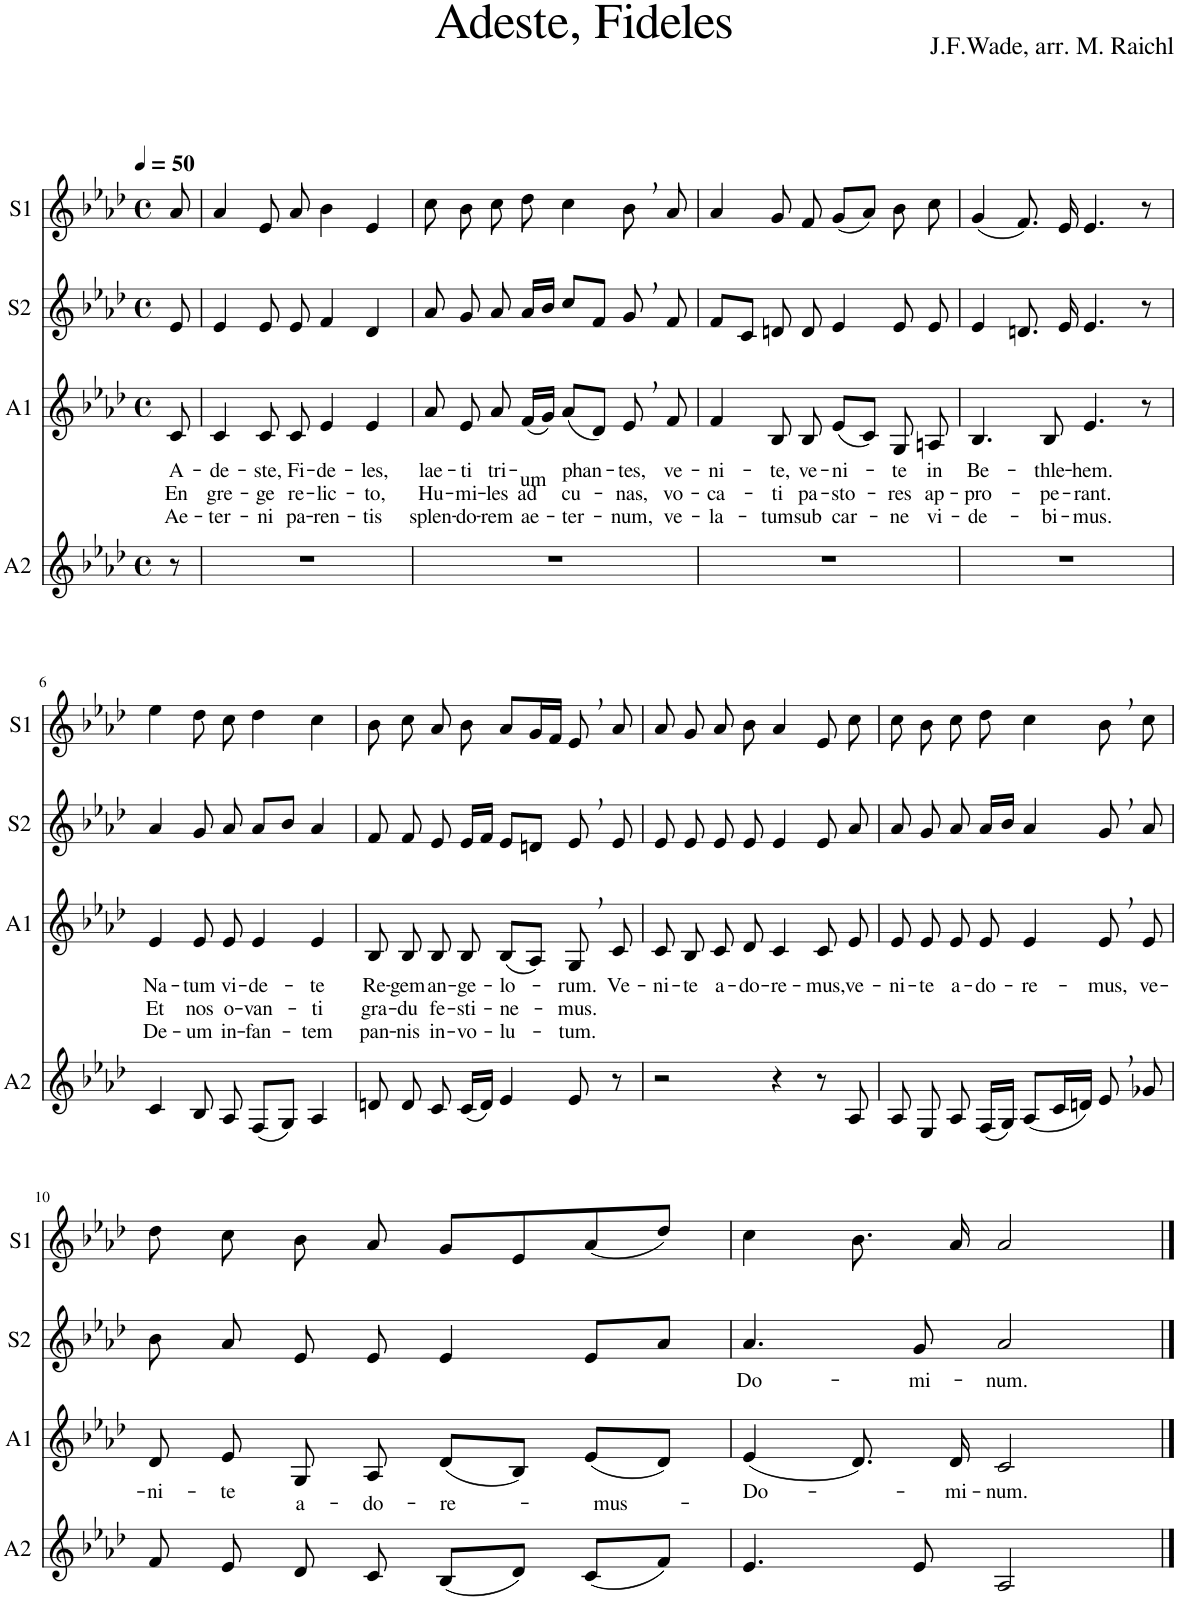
**kern	**kern	**text	**text	**text	**kern	**text	**kern
*part4	*part3	*part3	*part3	*part3	*part2	*part2	*part1
*staff4	*staff3	*staff3	*staff3	*staff3	*staff2	*staff2	*staff1
*I"A2	*I"A1	*	*	*	*I"S2	*	*I"S1
*I'A2	*I'A1	*	*	*	*I'S2	*	*I'S1
*clefG2	*clefG2	*	*	*	*clefG2	*	*clefG2
*k[b-e-a-d-]	*k[b-e-a-d-]	*	*	*	*k[b-e-a-d-]	*	*k[b-e-a-d-]
*M4/4	*M4/4	*	*	*	*M4/4	*	*M4/4
*met(c)	*met(c)	*	*	*	*met(c)	*	*met(c)
*MM50	*MM50	*	*	*	*MM50	*	*MM50
=1	=1	=1	=1	=1	=1	=1	=1
!	!	!LO:LY:b	!LO:LY:b	!LO:LY:b	!	!	!
8r	8c/	A-	En	Ae-	8e-/	.	8a-/
=2	=2	=2	=2	=2	=2	=2	=2
!	!	!LO:LY:b	!LO:LY:b	!LO:LY:b	!	!	!
1r	4c/	-de-	gre-	-ter-	4e-/	.	4a-/
!	!	!LO:LY:b	!LO:LY:b	!LO:LY:b	!	!	!
.	8c/	-ste,	-ge	-ni	8e-/	.	8e-/
!	!	!LO:LY:b	!LO:LY:b	!LO:LY:b	!	!	!
.	8c/	Fi-	re-	pa-	8e-/	.	8a-/
!	!	!LO:LY:b	!LO:LY:b	!LO:LY:b	!	!	!
.	4e-/	-de-	-lic-	-ren-	4f/	.	4b-\
!	!	!LO:LY:b	!LO:LY:b	!LO:LY:b	!	!	!
.	4e-/	-les,	-to,	-tis	4d-/	.	4e-/
=3	=3	=3	=3	=3	=3	=3	=3
!	!	!LO:LY:b	!LO:LY:b	!LO:LY:b	!	!	!
1r	8a-/	lae-	Hu-	splen-	8a-/	.	8cc\
!	!	!LO:LY:b	!LO:LY:b	!LO:LY:b	!	!	!
.	8e-/	-ti	-mi-	-do-	8g/	.	8b-\
!	!	!LO:LY:b	!LO:LY:b	!LO:LY:b	!	!	!
.	8a-/	tri-	-les	-rem	8a-/	.	8cc\
!	!	!LO:LY:b	!LO:LY:b	!LO:LY:b	!	!	!
.	(16f/LL	-um	ad	ae-	16a-/LL	.	8dd-\
.	16g/JJ)	.	.	.	16b-/JJ	.	.
!	!	!LO:LY:b	!LO:LY:b	!LO:LY:b	!	!	!
.	(8a-/L	phan-	cu-	-ter-	8cc/L	.	4cc\
.	8d-/J)	.	.	.	8f/J	.	.
!	!	!LO:LY:b	!LO:LY:b	!LO:LY:b	!	!	!
.	8e-,/	tes,	-nas,	-num,	8g,/	.	8b-,\
!	!	!LO:LY:b	!LO:LY:b	!LO:LY:b	!	!	!
.	8f/	ve-	vo-	ve-	8f/	.	8a-/
=4	=4	=4	=4	=4	=4	=4	=4
!	!	!LO:LY:b	!LO:LY:b	!LO:LY:b	!	!	!
1r	4f/	-ni-	-ca-	-la-	8f/L	.	4a-/
.	.	.	.	.	8c/J	.	.
!	!	!LO:LY:b	!LO:LY:b	!LO:LY:b	!	!	!
.	8B-/	-te,	-ti	-tum	8dn/	.	8g/
!	!	!LO:LY:b	!LO:LY:b	!LO:LY:b	!	!	!
.	8B-/	ve-	pa-	sub	8d/	.	8f/
!	!	!LO:LY:b	!LO:LY:b	!LO:LY:b	!	!	!
.	(8e-/L	-ni-	-sto-	car-	4e-/	.	(8g/L
.	8c/J)	.	.	.	.	.	8a-/J)
!	!	!LO:LY:b	!LO:LY:b	!LO:LY:b	!	!	!
.	8G/	-te	-res	ne	8e-/	.	8b-\
!	!	!LO:LY:b	!LO:LY:b	!LO:LY:b	!	!	!
.	8An/	in	ap-	vi-	8e-/	.	8cc\
=5	=5	=5	=5	=5	=5	=5	=5
!	!	!LO:LY:b	!LO:LY:b	!LO:LY:b	!	!	!
1r	4.B-/	Be-	-pro-	-de-	4e-/	.	(4g/
.	.	.	.	.	8.dn/	.	8.f/)
!	!	!LO:LY:b	!LO:LY:b	!LO:LY:b	!	!	!
.	8B-/	thle-	-pe-	-bi-	.	.	.
.	.	.	.	.	16e-/	.	16e-/
!	!	!LO:LY:b	!LO:LY:b	!LO:LY:b	!	!	!
.	4.e-/	-hem.	-rant.	-mus.	4.e-/	.	4.e-/
.	8r	.	.	.	8r	.	8r
!!LO:LB:g=z
=6	=6	=6	=6	=6	=6	=6	=6
!	!	!LO:LY:b	!LO:LY:b	!LO:LY:b	!	!	!
4c/	4e-/	Na-	Et	De-	4a-/	.	4ee-\
!	!	!LO:LY:b	!LO:LY:b	!LO:LY:b	!	!	!
8B-/	8e-/	-tum	nos	-um	8g/	.	8dd-\
!	!	!LO:LY:b	!LO:LY:b	!LO:LY:b	!	!	!
8A-/	8e-/	vi-	o-	in-	8a-/	.	8cc\
!	!	!LO:LY:b	!LO:LY:b	!LO:LY:b	!	!	!
(8F/L	4e-/	-de-	-van-	-fan-	8a-/L	.	4dd-\
8G/J)	.	.	.	.	8b-/J	.	.
!	!	!LO:LY:b	!LO:LY:b	!LO:LY:b	!	!	!
4A-/	4e-/	-te	-ti	-tem	4a-/	.	4cc\
=7	=7	=7	=7	=7	=7	=7	=7
!	!	!LO:LY:b	!LO:LY:b	!LO:LY:b	!	!	!
8dn/	8B-/	Re-	gra-	pan-	8f/	.	8b-\
!	!	!LO:LY:b	!LO:LY:b	!LO:LY:b	!	!	!
8d/	8B-/	-gem	-du	-nis	8f/	.	8cc\
!	!	!LO:LY:b	!LO:LY:b	!LO:LY:b	!	!	!
8c/	8B-/	an-	fe-	in-	8e-/	.	8a-/
!	!	!LO:LY:b	!LO:LY:b	!LO:LY:b	!	!	!
(16c/LL	8B-/	-ge-	-sti-	-vo-	16e-/LL	.	8b-\
16d/JJ)	.	.	.	.	16f/JJ	.	.
!	!	!LO:LY:b	!LO:LY:b	!LO:LY:b	!	!	!
4e-/	(8B-/L	-lo-	-ne-	-lu-	8e-/L	.	8a-/L
.	8A-/J)	.	.	.	8dn/J	.	16g/L
.	.	.	.	.	.	.	16f/JJ
!	!	!LO:LY:b	!LO:LY:b	!LO:LY:b	!	!	!
8e-/	8G,/	-rum.	-mus.	-tum.	8e-,/	.	8e-,/
!	!	!LO:LY:b	!	!	!	!	!
8r	8c/	Ve-	.	.	8e-/	.	8a-/
=8	=8	=8	=8	=8	=8	=8	=8
!	!	!LO:LY:b	!	!	!	!	!
2r	8c/	-ni-	.	.	8e-/	.	8a-/
!	!	!LO:LY:b	!	!	!	!	!
.	8B-/	-te	.	.	8e-/	.	8g/
!	!	!LO:LY:b	!	!	!	!	!
.	8c/	a-	.	.	8e-/	.	8a-/
!	!	!LO:LY:b	!	!	!	!	!
.	8d-/	-do-	.	.	8e-/	.	8b-\
!	!	!LO:LY:b	!	!	!	!	!
4r	4c/	-re-	.	.	4e-/	.	4a-/
!	!	!LO:LY:b	!	!	!	!	!
8r	8c/	-mus,	.	.	8e-/	.	8e-/
!	!	!LO:LY:b	!	!	!	!	!
8A-/	8e-/	ve-	.	.	8a-/	.	8cc\
=9	=9	=9	=9	=9	=9	=9	=9
!	!	!LO:LY:b	!	!	!	!	!
8A-/	8e-/	-ni-	.	.	8a-/	.	8cc\
!	!	!LO:LY:b	!	!	!	!	!
8E-/	8e-/	-te	.	.	8g/	.	8b-\
!	!	!LO:LY:b	!	!	!	!	!
8A-/	8e-/	a-	.	.	8a-/	.	8cc\
!	!	!LO:LY:b	!	!	!	!	!
(16F/LL	8e-/	-do-	.	.	16a-/LL	.	8dd-\
16G/JJ)	.	.	.	.	16b-/JJ	.	.
!	!	!LO:LY:b	!	!	!	!	!
(8A-/L	4e-/	-re-	.	.	4a-/	.	4cc\
16c/L	.	.	.	.	.	.	.
16dn/JJ)	.	.	.	.	.	.	.
!	!	!LO:LY:b	!	!	!	!	!
8e-,/	8e-,/	-mus,	.	.	8g,/	.	8b-,\
!	!	!LO:LY:b	!	!	!	!	!
8g-X/	8e-/	ve-	.	.	8a-/	.	8cc\
!!LO:LB:g=z
=10	=10	=10	=10	=10	=10	=10	=10
!	!	!LO:LY:b	!	!	!	!	!
8f/	8d-/	-ni-	.	.	8b-\	.	8dd-\
!	!	!LO:LY:b	!	!	!	!	!
8e-/	8e-/	-te	.	.	8a-/	.	8cc\
!	!	!LO:LY:b	!	!	!	!	!
8d-/	8G/	a-	.	.	8e-/	.	8b-\
!	!	!LO:LY:b	!	!	!	!	!
8c/	8A-/	-do-	.	.	8e-/	.	8a-/
!	!	!LO:LY:b	!	!	!	!	!
(8B-/L	(8d-/L	-re-	.	.	4e-/	.	8g/L
8d-/J)	8B-/J)	.	.	.	.	.	8e-/
!	!	!LO:LY:b	!	!	!	!	!
(8c/L	(8e-/L	-mus-	.	.	8e-/L	.	(8a-/
8f/J)	8d-/J)	.	.	.	8a-/J	.	8dd-/J)
=11	=11	=11	=11	=11	=11	=11	=11
!	!	!LO:LY:b	!	!	!	!LO:LY:b	!
4.e-/	(4e-/	Do-	.	.	4.a-/	Do-	4cc\
.	8.d-/)	.	.	.	.	.	8.b-\
!	!	!	!	!	!	!LO:LY:b	!
8e-/	.	.	.	.	8g/	-mi-	.
!	!	!LO:LY:b	!	!	!	!	!
.	16d-/	-mi-	.	.	.	.	16a-/
!	!	!LO:LY:b	!	!	!	!LO:LY:b	!
2A-/	2c/	-num.	.	.	2a-/	-num.	2a-/
==	==	==	==	==	==	==	==
*-	*-	*-	*-	*-	*-	*-	*-
